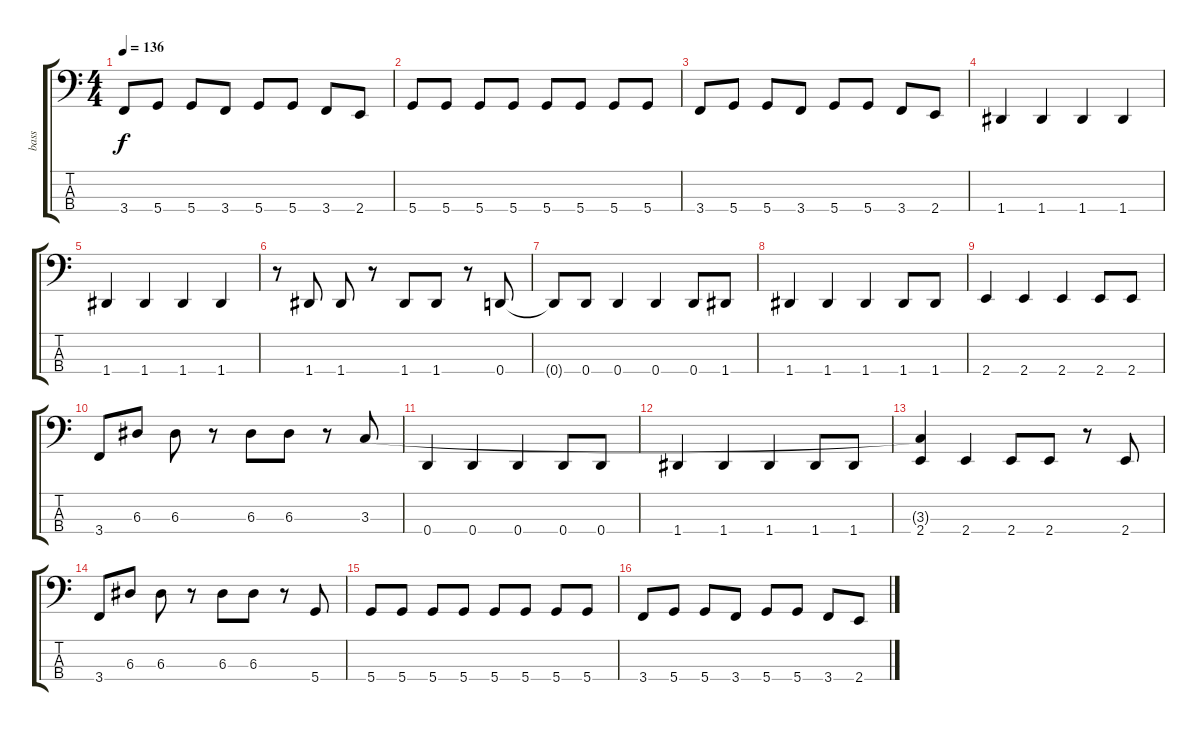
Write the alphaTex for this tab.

\track ("bass" "bass") {instrument electricbassfinger}
\staff {score tabs}
\tuning (G2 D2 A1 D1) {hide}
\ts (4 4)
\tempo 136
\clef f4
\ks c
3.4.8{dy f} 5.4.8 5.4.8 3.4.8 5.4.8 5.4.8 3.4.8 2.4.8 |
5.4.8 5.4.8 5.4.8 5.4.8 5.4.8 5.4.8 5.4.8 5.4.8 |
3.4.8 5.4.8 5.4.8 3.4.8 5.4.8 5.4.8 3.4.8 2.4.8 |
1.4.4 1.4.4 1.4.4 1.4.4 |
1.4.4 1.4.4 1.4.4 1.4.4 |
r.8 1.4.8 1.4.8 r.8 1.4.8 1.4.8 r.8 0.4.8 |
0.4{t}.8 0.4.8 0.4.4 0.4.4 0.4.8 1.4.8 |
1.4.4 1.4.4 1.4.4 1.4.8 1.4.8 |
2.4.4 2.4.4 2.4.4 2.4.8 2.4.8 |
3.4.8 6.3.8 6.3.8 r.8 6.3.8 6.3.8 r.8 3.3.8 |
0.4.4 0.4.4 0.4.4 0.4.8 0.4.8 |
1.4.4 1.4.4 1.4.4 1.4.8 1.4.8 |
(3.3{t} 2.4).4 2.4.4 2.4.8 2.4.8 r.8 2.4.8 |
3.4.8 6.3.8 6.3.8 r.8 6.3.8 6.3.8 r.8 5.4.8 |
5.4.8 5.4.8 5.4.8 5.4.8 5.4.8 5.4.8 5.4.8 5.4.8 |
3.4.8 5.4.8 5.4.8 3.4.8 5.4.8 5.4.8 3.4.8 2.4.8
